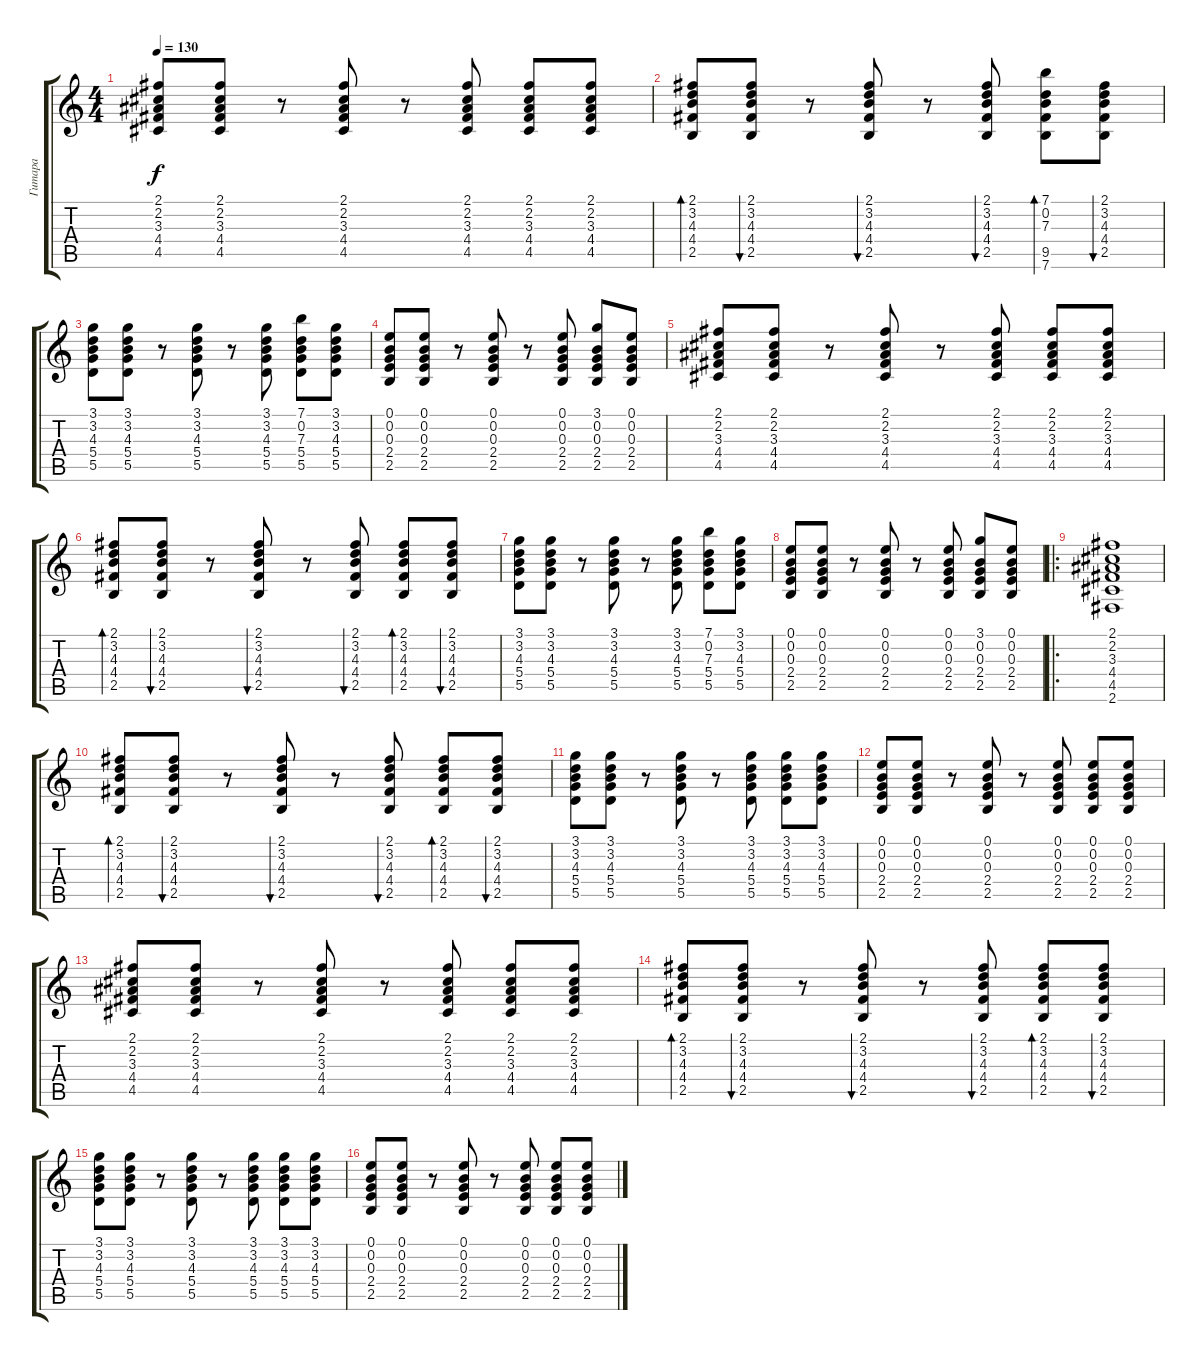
\track ("Гитара" "Гитара") {instrument distortionguitar}
\staff {score tabs}
\tuning (E4 B3 G3 D3 A2 E2) {hide}
\ts (4 4)
\tempo 130
\clef g2
\ks c
(2.1 2.2 3.3 4.4 4.5).8{dy f} (2.1 2.2 3.3 4.4 4.5).8 r.8 (2.1 2.2 3.3 4.4 4.5).8 r.8 (2.1 2.2 3.3 4.4 4.5).8 (2.1 2.2 3.3 4.4 4.5).8 (2.1 2.2 3.3 4.4 4.5).8 |
(2.1 3.2 4.3 4.4 2.5).8{bd 60} (2.1 3.2 4.3 4.4 2.5).8{bu 60} r.8 (2.1 3.2 4.3 4.4 2.5).8{bu 60} r.8 (2.1 3.2 4.3 4.4 2.5).8{bu 60} (7.1 0.2 7.3 9.5 7.6).8{bd 60} (2.1 3.2 4.3 4.4 2.5).8{bu 60} |
(3.1 3.2 4.3 5.4 5.5).8 (3.1 3.2 4.3 5.4 5.5).8 r.8 (3.1 3.2 4.3 5.4 5.5).8 r.8 (3.1 3.2 4.3 5.4 5.5).8 (7.1 0.2 7.3 5.4 5.5).8 (3.1 3.2 4.3 5.4 5.5).8 |
(0.1 0.2 0.3 2.4 2.5).8 (0.1 0.2 0.3 2.4 2.5).8 r.8 (0.1 0.2 0.3 2.4 2.5).8 r.8 (0.1 0.2 0.3 2.4 2.5).8 (3.1 0.2 0.3 2.4 2.5).8 (0.1 0.2 0.3 2.4 2.5).8 |
(2.1 2.2 3.3 4.4 4.5).8 (2.1 2.2 3.3 4.4 4.5).8 r.8 (2.1 2.2 3.3 4.4 4.5).8 r.8 (2.1 2.2 3.3 4.4 4.5).8 (2.1 2.2 3.3 4.4 4.5).8 (2.1 2.2 3.3 4.4 4.5).8 |
(2.1 3.2 4.3 4.4 2.5).8{bd 60} (2.1 3.2 4.3 4.4 2.5).8{bu 60} r.8 (2.1 3.2 4.3 4.4 2.5).8{bu 60} r.8 (2.1 3.2 4.3 4.4 2.5).8{bu 60} (2.1 3.2 4.3 4.4 2.5).8{bd 60} (2.1 3.2 4.3 4.4 2.5).8{bu 60} |
(3.1 3.2 4.3 5.4 5.5).8 (3.1 3.2 4.3 5.4 5.5).8 r.8 (3.1 3.2 4.3 5.4 5.5).8 r.8 (3.1 3.2 4.3 5.4 5.5).8 (7.1 0.2 7.3 5.4 5.5).8 (3.1 3.2 4.3 5.4 5.5).8 |
(0.1 0.2 0.3 2.4 2.5).8 (0.1 0.2 0.3 2.4 2.5).8 r.8 (0.1 0.2 0.3 2.4 2.5).8 r.8 (0.1 0.2 0.3 2.4 2.5).8 (3.1 0.2 0.3 2.4 2.5).8 (0.1 0.2 0.3 2.4 2.5).8 |
\ro
(2.1 2.2 3.3 4.4 4.5 2.6).1 |
(2.1 3.2 4.3 4.4 2.5).8{bd 60} (2.1 3.2 4.3 4.4 2.5).8{bu 60} r.8 (2.1 3.2 4.3 4.4 2.5).8{bu 60} r.8 (2.1 3.2 4.3 4.4 2.5).8{bu 60} (2.1 3.2 4.3 4.4 2.5).8{bd 60} (2.1 3.2 4.3 4.4 2.5).8{bu 60} |
(3.1 3.2 4.3 5.4 5.5).8 (3.1 3.2 4.3 5.4 5.5).8 r.8 (3.1 3.2 4.3 5.4 5.5).8 r.8 (3.1 3.2 4.3 5.4 5.5).8 (3.1 3.2 4.3 5.4 5.5).8 (3.1 3.2 4.3 5.4 5.5).8 |
(0.1 0.2 0.3 2.4 2.5).8 (0.1 0.2 0.3 2.4 2.5).8 r.8 (0.1 0.2 0.3 2.4 2.5).8 r.8 (0.1 0.2 0.3 2.4 2.5).8 (0.1 0.2 0.3 2.4 2.5).8 (0.1 0.2 0.3 2.4 2.5).8 |
(2.1 2.2 3.3 4.4 4.5).8 (2.1 2.2 3.3 4.4 4.5).8 r.8 (2.1 2.2 3.3 4.4 4.5).8 r.8 (2.1 2.2 3.3 4.4 4.5).8 (2.1 2.2 3.3 4.4 4.5).8 (2.1 2.2 3.3 4.4 4.5).8 |
(2.1 3.2 4.3 4.4 2.5).8{bd 60} (2.1 3.2 4.3 4.4 2.5).8{bu 60} r.8 (2.1 3.2 4.3 4.4 2.5).8{bu 60} r.8 (2.1 3.2 4.3 4.4 2.5).8{bu 60} (2.1 3.2 4.3 4.4 2.5).8{bd 60} (2.1 3.2 4.3 4.4 2.5).8{bu 60} |
(3.1 3.2 4.3 5.4 5.5).8 (3.1 3.2 4.3 5.4 5.5).8 r.8 (3.1 3.2 4.3 5.4 5.5).8 r.8 (3.1 3.2 4.3 5.4 5.5).8 (3.1 3.2 4.3 5.4 5.5).8 (3.1 3.2 4.3 5.4 5.5).8 |
(0.1 0.2 0.3 2.4 2.5).8 (0.1 0.2 0.3 2.4 2.5).8 r.8 (0.1 0.2 0.3 2.4 2.5).8 r.8 (0.1 0.2 0.3 2.4 2.5).8 (0.1 0.2 0.3 2.4 2.5).8 (0.1 0.2 0.3 2.4 2.5).8
